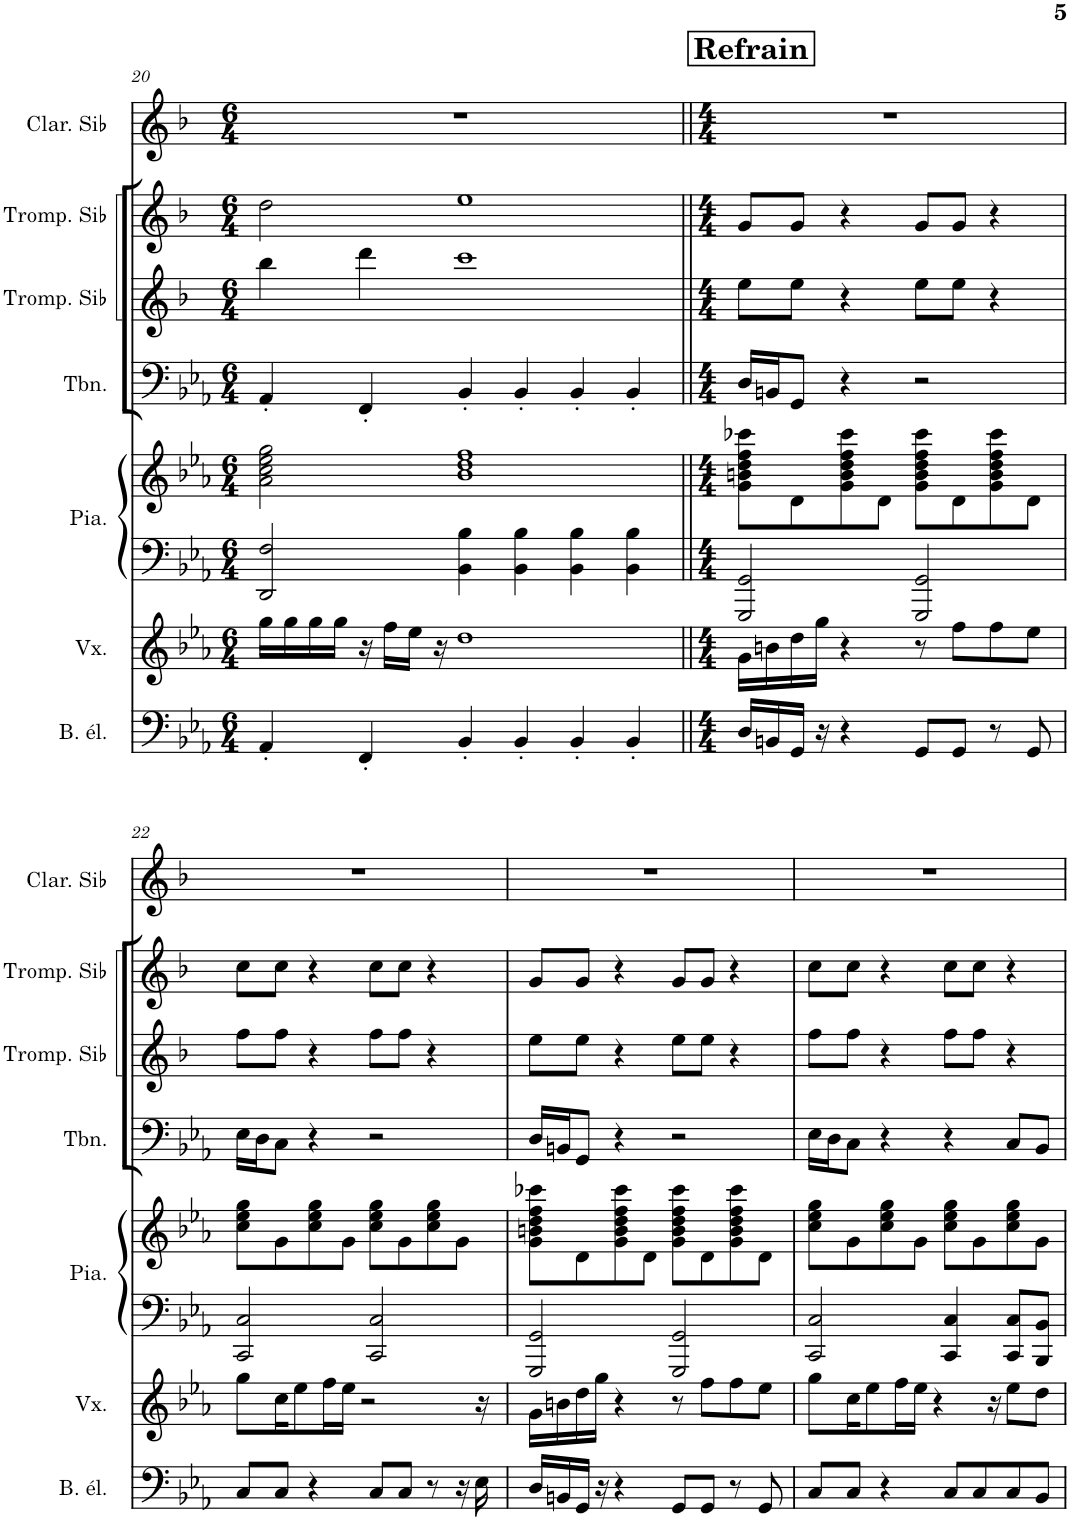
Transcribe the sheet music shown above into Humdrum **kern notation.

**kern	**kern	**kern	**kern	**kern	**kern	**kern	**kern
*part7	*part6	*part5	*part5	*part4	*part3	*part2	*part1
*staff8	*staff7	*staff6	*staff5	*staff4	*staff3	*staff2	*staff1
*I"Basse électrique	*I"Voix	*I"Piano	*	*I"Trombone	*I"Trompette en Sib	*I"Trompette en Sib	*I"Clarinette en Sib
*I'B. él.	*I'Vx.	*I'Pia.	*	*I'Tbn.	*I'Tromp. Sib	*I'Tromp. Sib	*I'Clar. Sib
!!LO:PB:g=z
*clefF4	*clefG2	*clefF4	*clefG2	*clefF4	*clefG2	*clefG2	*clefG2
*Trd7c12	*	*	*	*	*Trd1c2	*Trd1c2	*Trd1c2
*k[b-e-a-]	*k[b-e-a-]	*k[b-e-a-]	*k[b-e-a-]	*k[b-e-a-]	*k[b-]	*k[b-]	*k[b-]
*M6/4	*M6/4	*M6/4	*M6/4	*M6/4	*M6/4	*M6/4	*M6/4
=20	=20	=20	=20	=20	=20	=20	=20
4AA-'/	16gg\LL	2DD/ 2F/	2a-\ 2cc\ 2ee-\ 2gg\	4AA-'/	4bb-\	2dd\	1.r
.	16gg\	.	.	.	.	.	.
.	16gg\	.	.	.	.	.	.
.	16gg\JJ	.	.	.	.	.	.
4FF'/	16r	.	.	4FF'/	4ddd\	.	.
.	16ff\LL	.	.	.	.	.	.
.	16ee-\JJ	.	.	.	.	.	.
.	16r	.	.	.	.	.	.
4BB-'/	1dd	4BB-\ 4B-\	1b- 1dd 1ff	4BB-'/	1ccc	1ee	.
4BB-'/	.	4BB-\ 4B-\	.	4BB-'/	.	.	.
4BB-'/	.	4BB-\ 4B-\	.	4BB-'/	.	.	.
4BB-'/	.	4BB-\ 4B-\	.	4BB-'/	.	.	.
!!LO:REH:place=s1:a:B:cj:fs=14:t=Refrain
=21||	=21||	=21||	=21||	=21||	=21||	=21||	=21||
*M4/4	*M4/4	*M4/4	*M4/4	*M4/4	*M4/4	*M4/4	*M4/4
16D/LL	16g\LL	2GGG/ 2GG/	8g\ 8bn\ 8dd\ 8ff\ 8ccc-X\L	16D/LL	8ee\L	8g/L	1r
16BBn/	16bn\	.	.	16BBn/J	.	.	.
16GG/JJ	16dd\	.	8d\	8GG/J	8ee\J	8g/J	.
16r	16gg\JJ	.	.	.	.	.	.
4r	4r	.	8g\ 8b\ 8dd\ 8ff\ 8ccc-\	4r	4r	4r	.
.	.	.	8d\J	.	.	.	.
8GG/L	8r	2GGG/ 2GG/	8g\ 8b\ 8dd\ 8ff\ 8ccc-\L	2r	8ee\L	8g/L	.
8GG/J	8ff\L	.	8d\	.	8ee\J	8g/J	.
8r	8ff\	.	8g\ 8b\ 8dd\ 8ff\ 8ccc-\	.	4r	4r	.
8GG/	8ee-\J	.	8d\J	.	.	.	.
!!LO:LB:g=z
=22	=22	=22	=22	=22	=22	=22	=22
8C/L	8gg\L	2CC/ 2C/	8cc\ 8ee-\ 8gg\L	16E-\LL	8ff\L	8cc\L	1r
.	.	.	.	16D\J	.	.	.
8C/J	16cc\K	.	8g\	8C\J	8ff\J	8cc\J	.
.	8ee-\	.	.	.	.	.	.
4r	.	.	8cc\ 8ee-\ 8gg\	4r	4r	4r	.
.	16ff\L	.	.	.	.	.	.
.	16ee-\JJ	.	8g\J	.	.	.	.
.	2r	.	.	.	.	.	.
8C/L	.	2CC/ 2C/	8cc\ 8ee-\ 8gg\L	2r	8ff\L	8cc\L	.
8C/J	.	.	8g\	.	8ff\J	8cc\J	.
8r	.	.	8cc\ 8ee-\ 8gg\	.	4r	4r	.
16r	.	.	8g\J	.	.	.	.
16E-\	16r	.	.	.	.	.	.
=23	=23	=23	=23	=23	=23	=23	=23
16D/LL	16g\LL	2GGG/ 2GG/	8g\ 8bn\ 8dd\ 8ff\ 8ccc-X\L	16D/LL	8ee\L	8g/L	1r
16BBn/	16bn\	.	.	16BBn/J	.	.	.
16GG/JJ	16dd\	.	8d\	8GG/J	8ee\J	8g/J	.
16r	16gg\JJ	.	.	.	.	.	.
4r	4r	.	8g\ 8b\ 8dd\ 8ff\ 8ccc-\	4r	4r	4r	.
.	.	.	8d\J	.	.	.	.
8GG/L	8r	2GGG/ 2GG/	8g\ 8b\ 8dd\ 8ff\ 8ccc-\L	2r	8ee\L	8g/L	.
8GG/J	8ff\L	.	8d\	.	8ee\J	8g/J	.
8r	8ff\	.	8g\ 8b\ 8dd\ 8ff\ 8ccc-\	.	4r	4r	.
8GG/	8ee-\J	.	8d\J	.	.	.	.
=24	=24	=24	=24	=24	=24	=24	=24
8C/L	8gg\L	2CC/ 2C/	8cc\ 8ee-\ 8gg\L	16E-\LL	8ff\L	8cc\L	1r
.	.	.	.	16D\J	.	.	.
8C/J	16cc\K	.	8g\	8C\J	8ff\J	8cc\J	.
.	8ee-\	.	.	.	.	.	.
4r	.	.	8cc\ 8ee-\ 8gg\	4r	4r	4r	.
.	16ff\L	.	.	.	.	.	.
.	16ee-\JJ	.	8g\J	.	.	.	.
.	4r	.	.	.	.	.	.
8C/L	.	4CC/ 4C/	8cc\ 8ee-\ 8gg\L	4r	8ff\L	8cc\L	.
8C/	.	.	8g\	.	8ff\J	8cc\J	.
.	16r	.	.	.	.	.	.
8C/	8ee-\L	8CC/ 8C/L	8cc\ 8ee-\ 8gg\	8C/L	4r	4r	.
8BB-/J	8dd\J	8BBB-/ 8BB-/J	8g\J	8BB-/J	.	.	.
=	=	=	=	=	=	=	=
*-	*-	*-	*-	*-	*-	*-	*-
